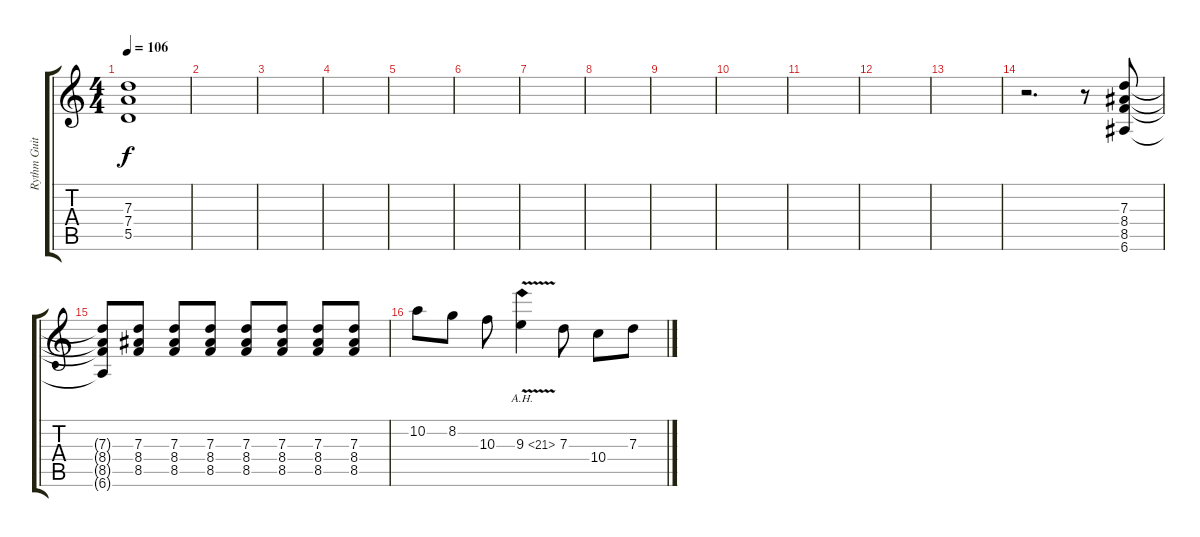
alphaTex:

\track ("Rythm Guitar" "Rythm Guit") {instrument distortionguitar}
\staff {score tabs}
\tuning (E4 B3 G3 D3 A2 E2) {hide}
\ts (4 4)
\tempo 106
\clef g2
\ks c
(7.3{t} 7.4{t} 5.5{t}).1{dy f} |
|
|
|
|
|
|
|
|
|
|
|
|
r.2{d} r.8 (7.3 8.4 8.5 6.6).8 |
(7.3{t} 8.4{t} 8.5{t} 6.6{t}).8 (7.3 8.4 8.5).8 (7.3 8.4 8.5).8 (7.3 8.4 8.5).8 (7.3 8.4 8.5).8 (7.3 8.4 8.5).8 (7.3 8.4 8.5).8 (7.3 8.4 8.5).8 |
10.2.8 8.2.8 10.3.8 9.3{ah 12 v}.4 7.3.8 10.4.8 7.3.8
